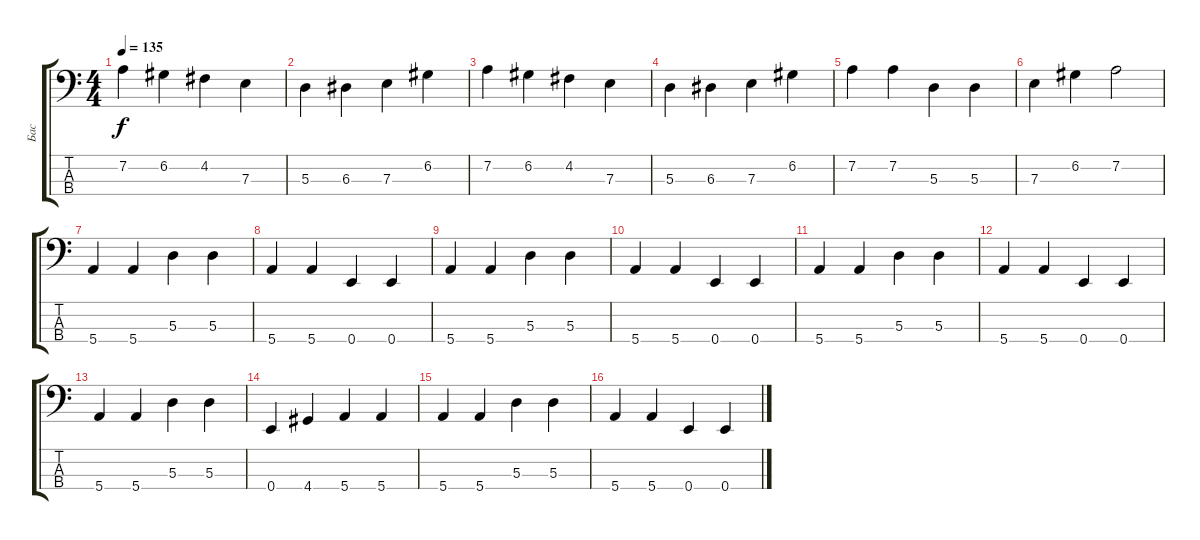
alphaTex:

\track ("Бас" "Бас") {instrument electricbasspick}
\staff {score tabs}
\tuning (G2 D2 A1 E1) {hide}
\ts (4 4)
\tempo 135
\clef f4
\ks c
7.2.4{dy f} 6.2.4 4.2.4 7.3.4 |
5.3.4 6.3.4 7.3.4 6.2.4 |
7.2.4 6.2.4 4.2.4 7.3.4 |
5.3.4 6.3.4 7.3.4 6.2.4 |
7.2.4 7.2.4 5.3.4 5.3.4 |
7.3.4 6.2.4 7.2.2 |
5.4.4 5.4.4 5.3.4 5.3.4 |
5.4.4 5.4.4 0.4.4 0.4.4 |
5.4.4 5.4.4 5.3.4 5.3.4 |
5.4.4 5.4.4 0.4.4 0.4.4 |
5.4.4 5.4.4 5.3.4 5.3.4 |
5.4.4 5.4.4 0.4.4 0.4.4 |
5.4.4 5.4.4 5.3.4 5.3.4 |
0.4.4 4.4.4 5.4.4 5.4.4 |
5.4.4 5.4.4 5.3.4 5.3.4 |
5.4.4 5.4.4 0.4.4 0.4.4
